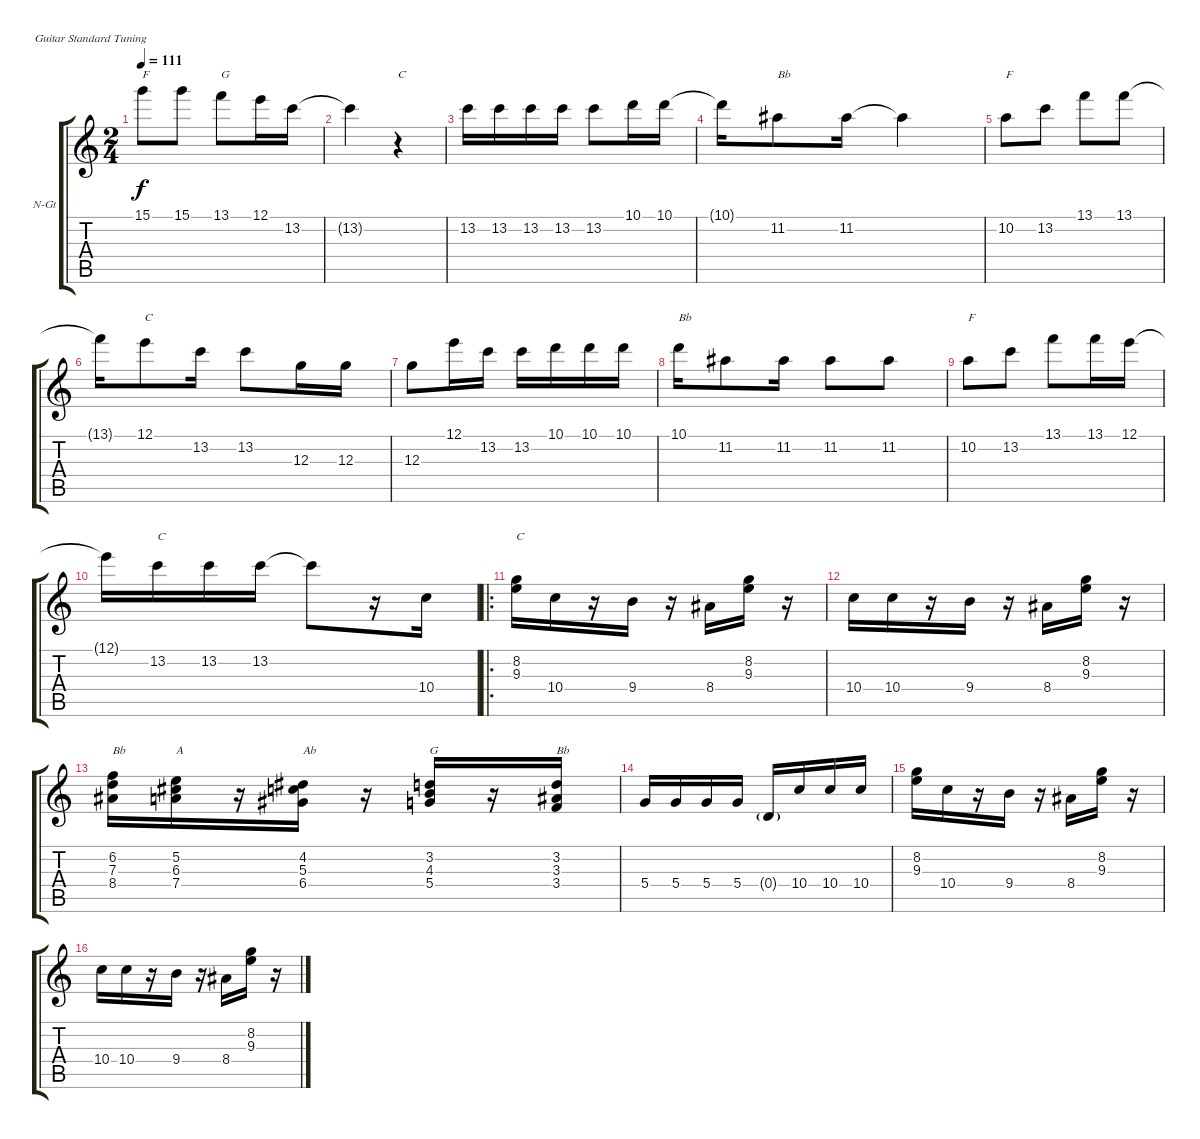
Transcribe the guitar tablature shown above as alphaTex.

\bracketExtendMode groupsimilarinstruments
\firstSystemTrackNameOrientation horizontal
\otherSystemsTrackNameOrientation horizontal
\track ("Trilha 1" "N-Gt") {instrument acousticguitarnylon}
\staff {score tabs}
\tuning (E4 B3 G3 D3 A2 E2)
\ts (2 4)
\tempo 111
\clef g2
\ks c
15.1.8{txt "F" dy f} 15.1.8 13.1.8{txt "G"} 12.1.16 13.2.16 |
13.2{t}.4 r.4{txt "C"} |
13.2.16 13.2.16 13.2.16 13.2.16 13.2.8 10.1.16 10.1.16 |
10.1{t}.16 11.2.8{txt "Bb"} 11.2.16 11.2{t}.4 |
10.2.8{txt "F"} 13.2.8 13.1.8 13.1.8 |
13.1{t}.16 12.1.8{txt "C"} 13.2.16 13.2.8 12.3.16 12.3.16 |
12.3.8 12.1.16 13.2.16 13.2.16 10.1.16 10.1.16 10.1.16 |
10.1.16{txt "Bb"} 11.2.8 11.2.16 11.2.8 11.2.8 |
10.2.8{txt "F"} 13.2.8 13.1.8 13.1.16 12.1.16 |
12.1{t}.16 13.2.16{txt "C"} 13.2.16 13.2.16 13.2{t}.8 r.16 10.4.16 |
\ro
(8.2 9.3).16{txt "C"} 10.4.16 r.16 9.4.16 r.16 8.4.16 (8.2 9.3).16 r.16 |
10.4.16 10.4.16 r.16 9.4.16 r.16 8.4.16 (8.2 9.3).16 r.16 |
(6.2 7.3 8.4).16{txt "Bb"} (5.2 6.3 7.4).16{txt "A"} r.16 (4.2 5.3 6.4).16{txt "Ab"} r.16 (3.2 4.3 5.4).16{txt "G"} r.16 (3.2 3.3 3.4).16{txt "Bb"} |
5.4.16 5.4.16 5.4.16 5.4.16 0.4{g}.16 10.4.16 10.4.16 10.4.16 |
(8.2 9.3).16 10.4.16 r.16 9.4.16 r.16 8.4.16 (8.2 9.3).16 r.16 |
10.4.16 10.4.16 r.16 9.4.16 r.16 8.4.16 (8.2 9.3).16 r.16
